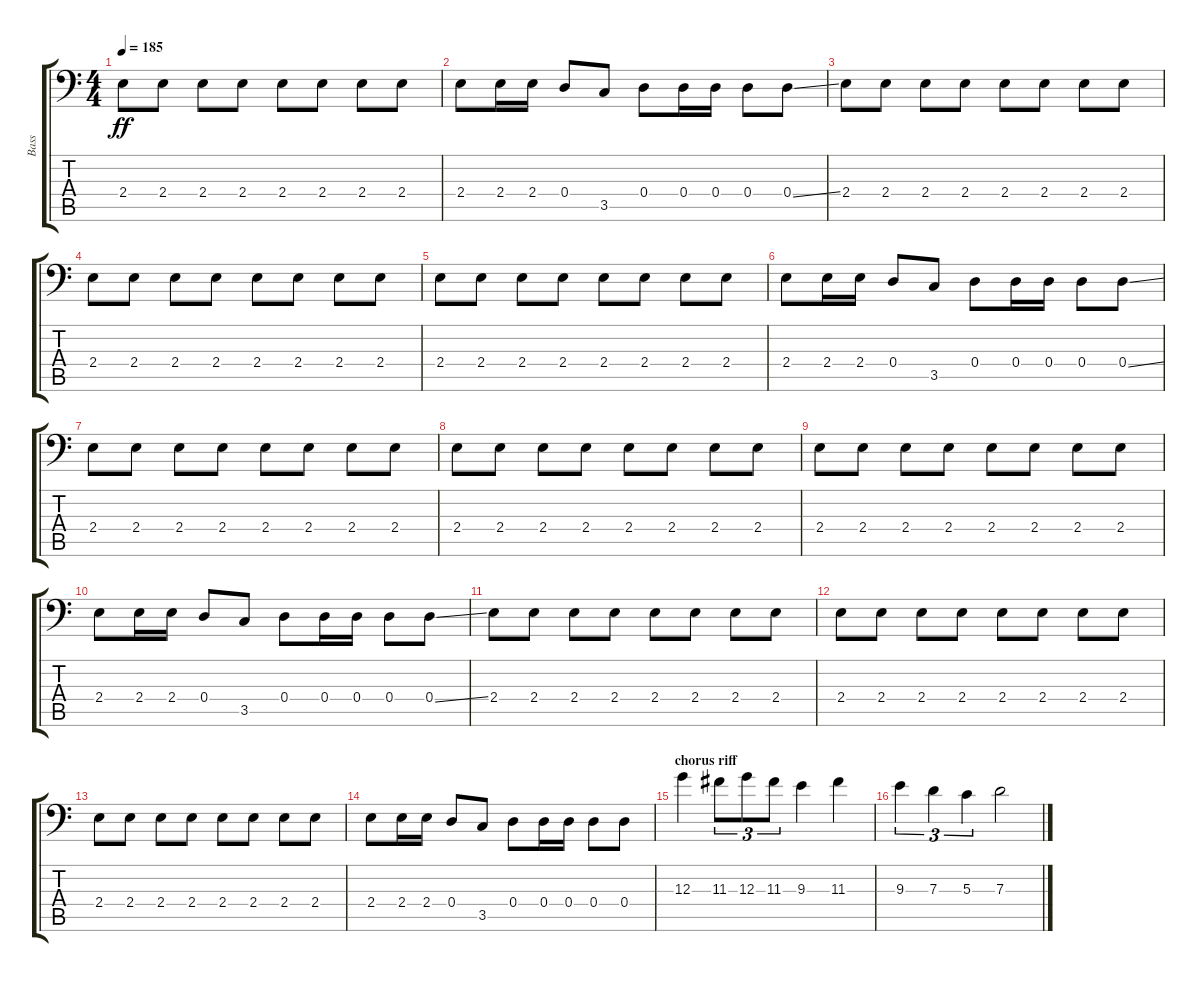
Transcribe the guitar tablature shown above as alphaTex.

\track ("Bass" "Bass") {instrument electricbassfinger}
\staff {score tabs}
\tuning (E3 B2 G2 D2 A1 E1) {hide}
\ts (4 4)
\tempo 185
\clef f4
\ks c
2.4.8{dy ff} 2.4.8 2.4.8 2.4.8 2.4.8 2.4.8 2.4.8 2.4.8 |
2.4.8 2.4.16 2.4.16 0.4.8 3.5.8 0.4.8 0.4.16 0.4.16 0.4.8 0.4{ss}.8 |
2.4.8 2.4.8 2.4.8 2.4.8 2.4.8 2.4.8 2.4.8 2.4.8 |
2.4.8 2.4.8 2.4.8 2.4.8 2.4.8 2.4.8 2.4.8 2.4.8 |
2.4.8 2.4.8 2.4.8 2.4.8 2.4.8 2.4.8 2.4.8 2.4.8 |
2.4.8 2.4.16 2.4.16 0.4.8 3.5.8 0.4.8 0.4.16 0.4.16 0.4.8 0.4{ss}.8 |
2.4.8 2.4.8 2.4.8 2.4.8 2.4.8 2.4.8 2.4.8 2.4.8 |
2.4.8 2.4.8 2.4.8 2.4.8 2.4.8 2.4.8 2.4.8 2.4.8 |
2.4.8 2.4.8 2.4.8 2.4.8 2.4.8 2.4.8 2.4.8 2.4.8 |
2.4.8 2.4.16 2.4.16 0.4.8 3.5.8 0.4.8 0.4.16 0.4.16 0.4.8 0.4{ss}.8 |
2.4.8 2.4.8 2.4.8 2.4.8 2.4.8 2.4.8 2.4.8 2.4.8 |
2.4.8 2.4.8 2.4.8 2.4.8 2.4.8 2.4.8 2.4.8 2.4.8 |
2.4.8 2.4.8 2.4.8 2.4.8 2.4.8 2.4.8 2.4.8 2.4.8 |
2.4.8 2.4.16 2.4.16 0.4.8 3.5.8 0.4.8 0.4.16 0.4.16 0.4.8 0.4.8 |
\section ("" "chorus riff")
12.3.4 11.3.8{tu (3 2)} 12.3.8{tu (3 2)} 11.3.8{tu (3 2)} 9.3.4 11.3.4 |
9.3.4{tu (3 2)} 7.3.4{tu (3 2)} 5.3.4{tu (3 2)} 7.3.2
